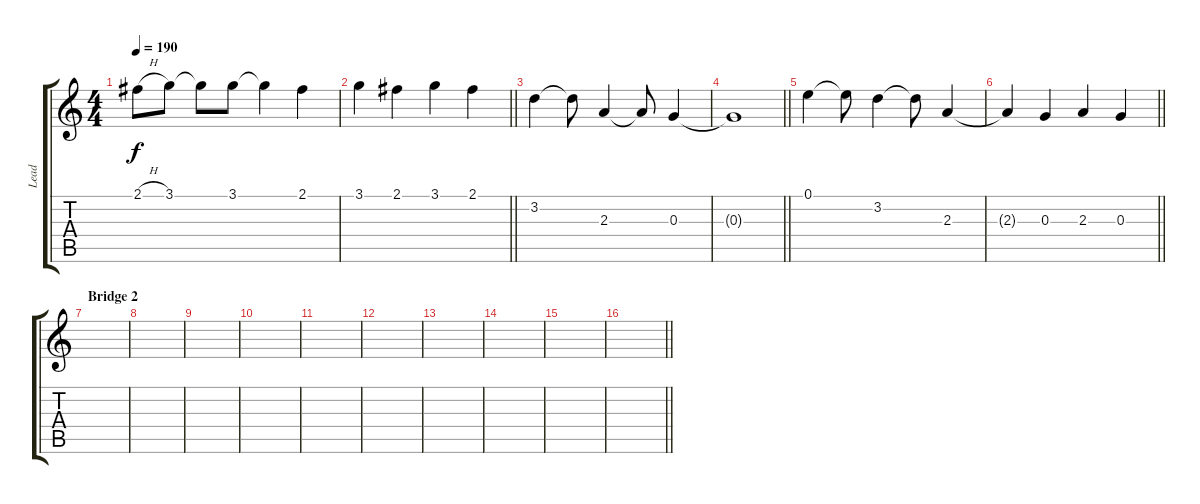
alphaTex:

\track ("Lead" "Lead") {instrument acousticguitarsteel}
\staff {score tabs}
\tuning (E4 B3 G3 D3 A2 E2) {hide}
\ts (4 4)
\tempo 190
\clef g2
\ks c
2.1{h}.8{dy f} 3.1.8 3.1{t}.8 3.1.8 3.1{t}.4 2.1.4 |
\barLineRight lightlight
3.1.4 2.1.4 3.1.4 2.1.4 |
3.2.4 3.2{t}.8 2.3.4 2.3{t}.8 0.3.4 |
\barLineRight lightlight
0.3{t}.1 |
0.1.4 0.1{t}.8 3.2.4 3.2{t}.8 2.3.4 |
\barLineRight lightlight
2.3{t}.4 0.3.4 2.3.4 0.3.4 |
\section ("" "Bridge 2")
|
|
|
|
|
|
|
|
|
\barLineRight lightlight
